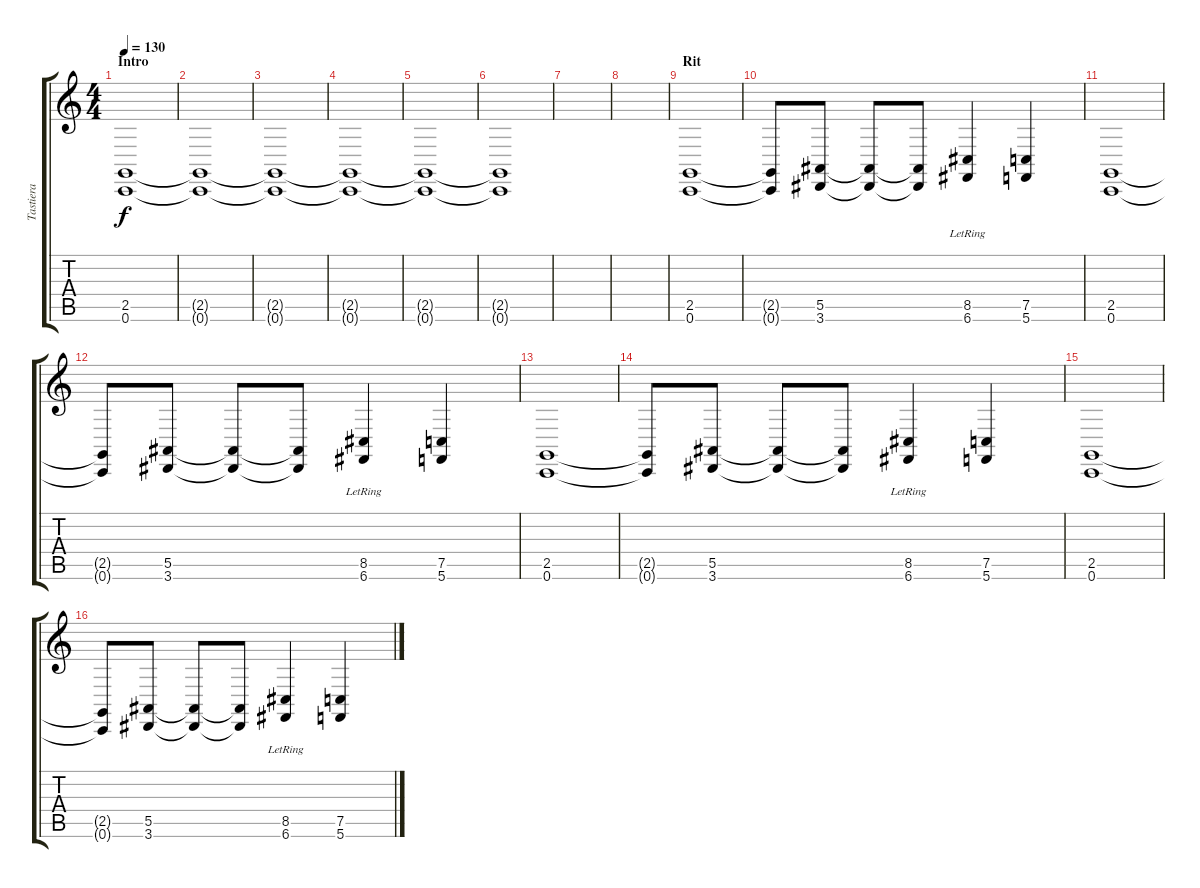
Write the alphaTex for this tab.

\track ("Tastiera" "Tastiera") {instrument lead2sawtooth}
\staff {score tabs}
\tuning (C4 G3 Eb3 Bb2 F2 C2) {hide}
\ts (4 4)
\section ("" "Intro")
\tempo 130
\clef g2
\ks c
(2.5 0.6).1{dy f instrument lead2sawtooth} |
(2.5{t} 0.6{t}).1 |
(2.5{t} 0.6{t}).1 |
(2.5{t} 0.6{t}).1 |
(2.5{t} 0.6{t}).1 |
(2.5{t} 0.6{t}).1 |
|
|
\section ("" "Rit")
(2.5 0.6).1 |
(2.5{t} 0.6{t}).8 (5.5 3.6).8 (5.5{t} 3.6{t}).8 (5.5{t} 3.6{t}).8 (8.5 6.6{lr}).4 (7.5 5.6).4 |
(2.5 0.6).1 |
(2.5{t} 0.6{t}).8 (5.5 3.6).8 (5.5{t} 3.6{t}).8 (5.5{t} 3.6{t}).8 (8.5 6.6{lr}).4 (7.5 5.6).4 |
(2.5 0.6).1 |
(2.5{t} 0.6{t}).8 (5.5 3.6).8 (5.5{t} 3.6{t}).8 (5.5{t} 3.6{t}).8 (8.5 6.6{lr}).4 (7.5 5.6).4 |
(2.5 0.6).1 |
(2.5{t} 0.6{t}).8 (5.5 3.6).8 (5.5{t} 3.6{t}).8 (5.5{t} 3.6{t}).8 (8.5 6.6{lr}).4 (7.5 5.6).4
